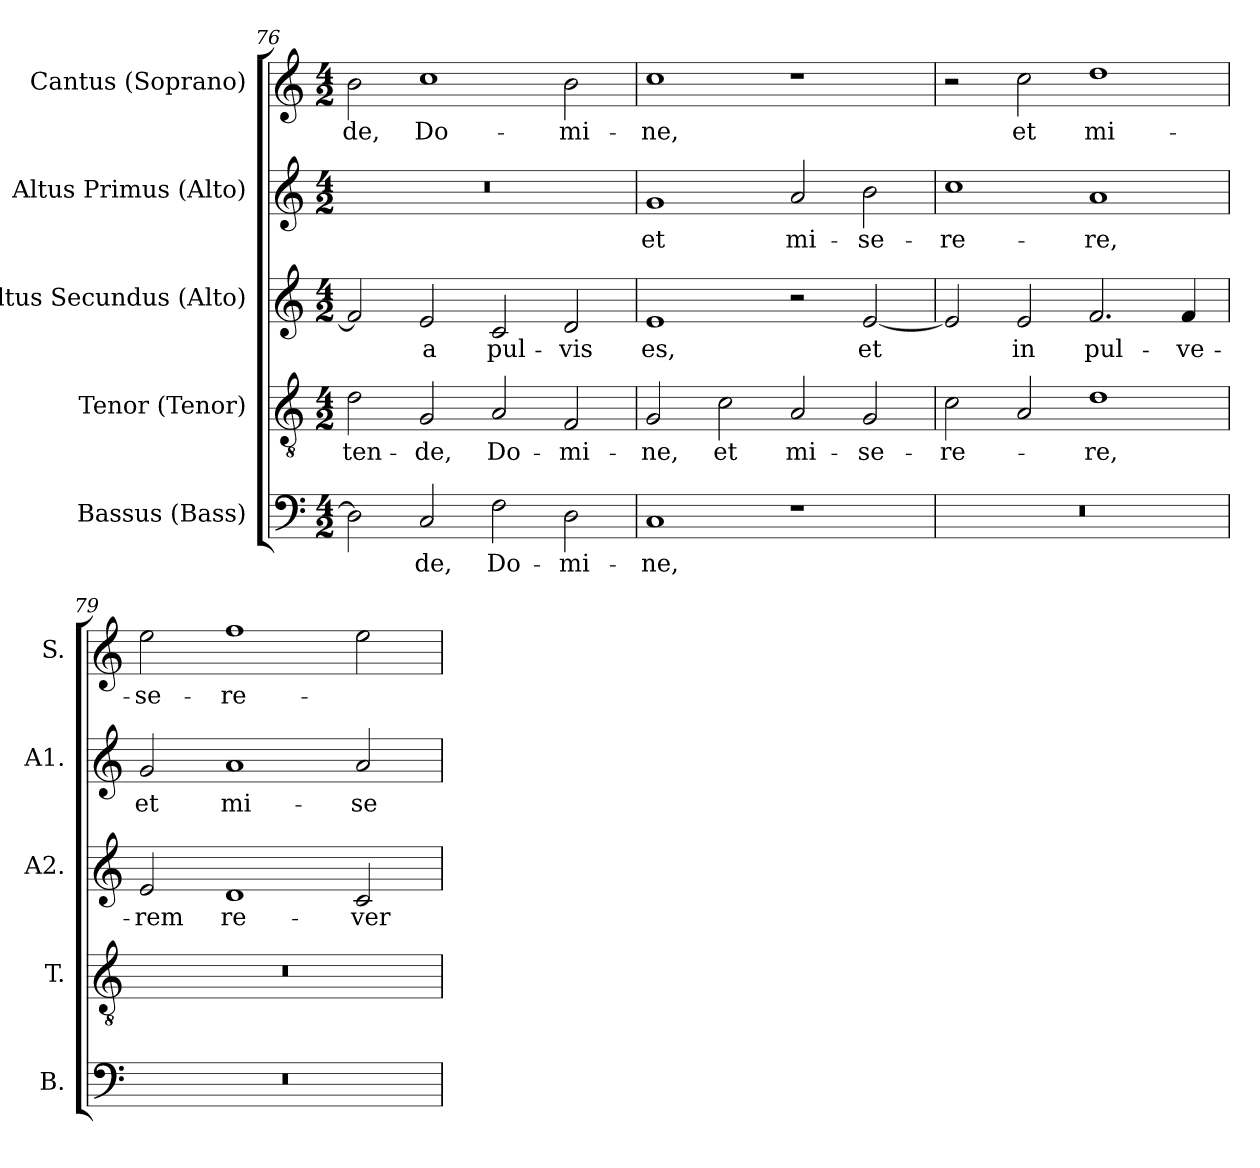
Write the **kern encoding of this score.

**kern	**text	**kern	**text	**kern	**text	**kern	**text	**kern	**text
*part5	*part5	*part4	*part4	*part3	*part3	*part2	*part2	*part1	*part1
*staff5	*staff5	*staff4	*staff4	*staff3	*staff3	*staff2	*staff2	*staff1	*staff1
*I"Bassus (Bass)	*	*I"Tenor (Tenor)	*	*I"Altus Secundus (Alto)	*	*I"Altus Primus (Alto)	*	*I"Cantus (Soprano)	*
*I'B.	*	*I'T.	*	*I'A2.	*	*I'A1.	*	*I'S.	*
*clefF4	*	*clefGv2	*	*clefG2	*	*clefG2	*	*clefG2	*
*	*	*ITrd7c12	*	*	*	*	*	*	*
*k[]	*	*k[]	*	*k[]	*	*k[]	*	*k[]	*
*C:	*	*C:	*	*C:	*	*C:	*	*C:	*
*M4/2	*	*M4/2	*	*M4/2	*	*M4/2	*	*M4/2	*
=76	=76	=76	=76	=76	=76	=76	=76	=76	=76
!	!	!	!LO:LY:b:color=#000000	!	!	!LO:N:vis=1	!	!	!
!	!	!	!	!	!	!	!	!	!LO:LY:b:color=#000000
2Di\]	.	2Di\	-ten-	2fi/]	.	0r	.	2bi\	-de,
!	!LO:LY:b:color=#000000	!	!	!	!	!	!	!	!
!	!	!	!LO:LY:b:color=#000000	!	!	!	!	!	!
!	!	!	!	!	!LO:LY:b:color=#000000	!	!	!	!
!	!	!	!	!	!	!	!	!	!LO:LY:b:color=#000000
2Ci/	-de,	2GGi/	-de,	2ei/	-a	.	.	1cci	Do-
!	!LO:LY:b:color=#000000	!	!	!	!	!	!	!	!
!	!	!	!LO:LY:b:color=#000000	!	!	!	!	!	!
!	!	!	!	!	!LO:LY:b:color=#000000	!	!	!	!
2Fi\	Do-	2AAi/	Do-	2ci/	pul-	.	.	.	.
!	!LO:LY:b:color=#000000	!	!	!	!	!	!	!	!
!	!	!	!LO:LY:b:color=#000000	!	!	!	!	!	!
!	!	!	!	!	!LO:LY:b:color=#000000	!	!	!	!
!	!	!	!	!	!	!	!	!	!LO:LY:b:color=#000000
2Di\	-mi-	2FFi/	-mi-	2di/	-vis	.	.	2bi\	-mi-
=77	=77	=77	=77	=77	=77	=77	=77	=77	=77
!	!LO:LY:b:color=#000000	!	!	!	!	!	!	!	!
!	!	!	!LO:LY:b:color=#000000	!	!	!	!	!	!
!	!	!	!	!	!LO:LY:b:color=#000000	!	!	!	!
!	!	!	!	!	!	!	!LO:LY:b:color=#000000	!	!
!	!	!	!	!	!	!	!	!	!LO:LY:b:color=#000000
1Ci	-ne,	2GGi/	-ne,	1ei	es,	1gi	et	1cci	-ne,
!	!	!	!LO:LY:b:color=#000000	!	!	!	!	!	!
.	.	2Ci\	et	.	.	.	.	.	.
!	!	!	!LO:LY:b:color=#000000	!	!	!	!	!	!
!	!	!	!	!	!	!	!LO:LY:b:color=#000000	!	!
1r	.	2AAi/	mi-	2r	.	2ai/	mi-	1r	.
!	!	!	!LO:LY:b:color=#000000	!	!	!	!	!	!
!	!	!	!	!	!LO:LY:b:color=#000000	!	!	!	!
!	!	!	!	!	!	!	!LO:LY:b:color=#000000	!	!
.	.	2GGi/	-se-	[2ei/	et	2bi\	-se-	.	.
=78	=78	=78	=78	=78	=78	=78	=78	=78	=78
!LO:N:vis=1	!	!	!	!	!	!	!	!	!
!	!	!	!LO:LY:b:color=#000000	!	!	!	!	!	!
!	!	!	!	!	!	!	!LO:LY:b:color=#000000	!	!
0r	.	2Ci\	-re-	2ei/]	.	1cci	-re-	2r	.
!	!	!	!	!	!LO:LY:b:color=#000000	!	!	!	!
!	!	!	!	!	!	!	!	!	!LO:LY:b:color=#000000
.	.	2AAi/	.	2ei/	in	.	.	2cci\	et
!	!	!	!LO:LY:b:color=#000000	!	!	!	!	!	!
!	!	!	!	!	!LO:LY:b:color=#000000	!	!	!	!
!	!	!	!	!	!	!	!LO:LY:b:color=#000000	!	!
!	!	!	!	!	!	!	!	!	!LO:LY:b:color=#000000
.	.	1Di	-re,	2.fi/	pul-	1ai	-re,	1ddi	mi-
!	!	!	!	!	!LO:LY:b:color=#000000	!	!	!	!
.	.	.	.	4fi/	-ve-	.	.	.	.
=79	=79	=79	=79	=79	=79	=79	=79	=79	=79
!LO:N:vis=1	!	!LO:N:vis=1	!	!	!	!	!	!	!
!	!	!	!	!	!LO:LY:b:color=#000000	!	!	!	!
!	!	!	!	!	!	!	!LO:LY:b:color=#000000	!	!
!	!	!	!	!	!	!	!	!	!LO:LY:b:color=#000000
0r	.	0r	.	2ei/	-rem	2gi/	et	2eei\	-se-
!	!	!	!	!	!LO:LY:b:color=#000000	!	!	!	!
!	!	!	!	!	!	!	!LO:LY:b:color=#000000	!	!
!	!	!	!	!	!	!	!	!	!LO:LY:b:color=#000000
.	.	.	.	1di	re-	1ai	mi-	1ffi	-re-
!	!	!	!	!	!LO:LY:b:color=#000000	!	!	!	!
!	!	!	!	!	!	!	!LO:LY:b:color=#000000	!	!
.	.	.	.	2ci/	-ver-	2ai/	-se-	2eei\	.
=	=	=	=	=	=	=	=	=	=
*-	*-	*-	*-	*-	*-	*-	*-	*-	*-
